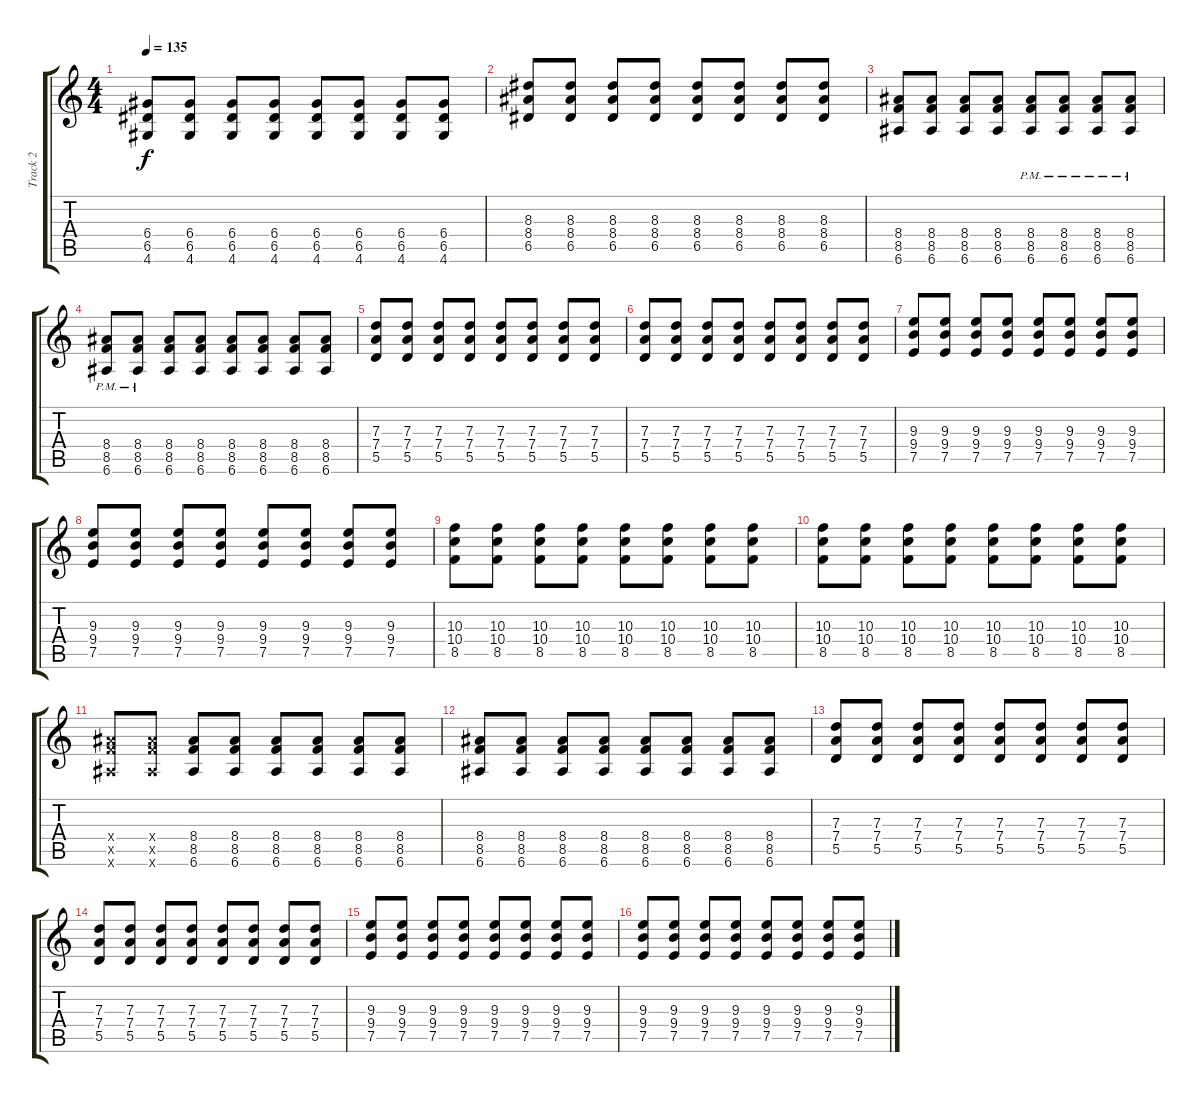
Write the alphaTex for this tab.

\track ("Track 2" "Track 2") {instrument distortionguitar}
\staff {score tabs}
\tuning (E4 B3 G3 D3 A2 E2) {hide}
\ts (4 4)
\tempo 135
\clef g2
\ks c
(6.4 6.5 4.6).8{dy f} (6.4 6.5 4.6).8 (6.4 6.5 4.6).8 (6.4 6.5 4.6).8 (6.4 6.5 4.6).8 (6.4 6.5 4.6).8 (6.4 6.5 4.6).8 (6.4 6.5 4.6).8 |
(8.3 8.4 6.5).8 (8.3 8.4 6.5).8 (8.3 8.4 6.5).8 (8.3 8.4 6.5).8 (8.3 8.4 6.5).8 (8.3 8.4 6.5).8 (8.3 8.4 6.5).8 (8.3 8.4 6.5).8 |
(8.4 8.5 6.6).8 (8.4 8.5 6.6).8 (8.4 8.5 6.6).8 (8.4 8.5 6.6).8 (8.4{pm} 8.5{pm} 6.6{pm}).8 (8.4{pm} 8.5{pm} 6.6{pm}).8 (8.4{pm} 8.5{pm} 6.6{pm}).8 (8.4{pm} 8.5{pm} 6.6{pm}).8 |
(8.4{pm} 8.5{pm} 6.6{pm}).8 (8.4{pm} 8.5{pm} 6.6{pm}).8 (8.4 8.5 6.6).8 (8.4 8.5 6.6).8 (8.4 8.5 6.6).8 (8.4 8.5 6.6).8 (8.4 8.5 6.6).8 (8.4 8.5 6.6).8 |
(7.3 7.4 5.5).8 (7.3 7.4 5.5).8 (7.3 7.4 5.5).8 (7.3 7.4 5.5).8 (7.3 7.4 5.5).8 (7.3 7.4 5.5).8 (7.3 7.4 5.5).8 (7.3 7.4 5.5).8 |
(7.3 7.4 5.5).8 (7.3 7.4 5.5).8 (7.3 7.4 5.5).8 (7.3 7.4 5.5).8 (7.3 7.4 5.5).8 (7.3 7.4 5.5).8 (7.3 7.4 5.5).8 (7.3 7.4 5.5).8 |
(9.3 9.4 7.5).8 (9.3 9.4 7.5).8 (9.3 9.4 7.5).8 (9.3 9.4 7.5).8 (9.3 9.4 7.5).8 (9.3 9.4 7.5).8 (9.3 9.4 7.5).8 (9.3 9.4 7.5).8 |
(9.3 9.4 7.5).8 (9.3 9.4 7.5).8 (9.3 9.4 7.5).8 (9.3 9.4 7.5).8 (9.3 9.4 7.5).8 (9.3 9.4 7.5).8 (9.3 9.4 7.5).8 (9.3 9.4 7.5).8 |
(10.3 10.4 8.5).8 (10.3 10.4 8.5).8 (10.3 10.4 8.5).8 (10.3 10.4 8.5).8 (10.3 10.4 8.5).8 (10.3 10.4 8.5).8 (10.3 10.4 8.5).8 (10.3 10.4 8.5).8 |
(10.3 10.4 8.5).8 (10.3 10.4 8.5).8 (10.3 10.4 8.5).8 (10.3 10.4 8.5).8 (10.3 10.4 8.5).8 (10.3 10.4 8.5).8 (10.3 10.4 8.5).8 (10.3 10.4 8.5).8 |
(8.4{x} 8.5{x} 6.6{x}).8 (8.4{x} 8.5{x} 6.6{x}).8 (8.4 8.5 6.6).8 (8.4 8.5 6.6).8 (8.4 8.5 6.6).8 (8.4 8.5 6.6).8 (8.4 8.5 6.6).8 (8.4 8.5 6.6).8 |
(8.4 8.5 6.6).8 (8.4 8.5 6.6).8 (8.4 8.5 6.6).8 (8.4 8.5 6.6).8 (8.4 8.5 6.6).8 (8.4 8.5 6.6).8 (8.4 8.5 6.6).8 (8.4 8.5 6.6).8 |
(7.3 7.4 5.5).8 (7.3 7.4 5.5).8 (7.3 7.4 5.5).8 (7.3 7.4 5.5).8 (7.3 7.4 5.5).8 (7.3 7.4 5.5).8 (7.3 7.4 5.5).8 (7.3 7.4 5.5).8 |
(7.3 7.4 5.5).8 (7.3 7.4 5.5).8 (7.3 7.4 5.5).8 (7.3 7.4 5.5).8 (7.3 7.4 5.5).8 (7.3 7.4 5.5).8 (7.3 7.4 5.5).8 (7.3 7.4 5.5).8 |
(9.3 9.4 7.5).8 (9.3 9.4 7.5).8 (9.3 9.4 7.5).8 (9.3 9.4 7.5).8 (9.3 9.4 7.5).8 (9.3 9.4 7.5).8 (9.3 9.4 7.5).8 (9.3 9.4 7.5).8 |
(9.3 9.4 7.5).8 (9.3 9.4 7.5).8 (9.3 9.4 7.5).8 (9.3 9.4 7.5).8 (9.3 9.4 7.5).8 (9.3 9.4 7.5).8 (9.3 9.4 7.5).8 (9.3 9.4 7.5).8
